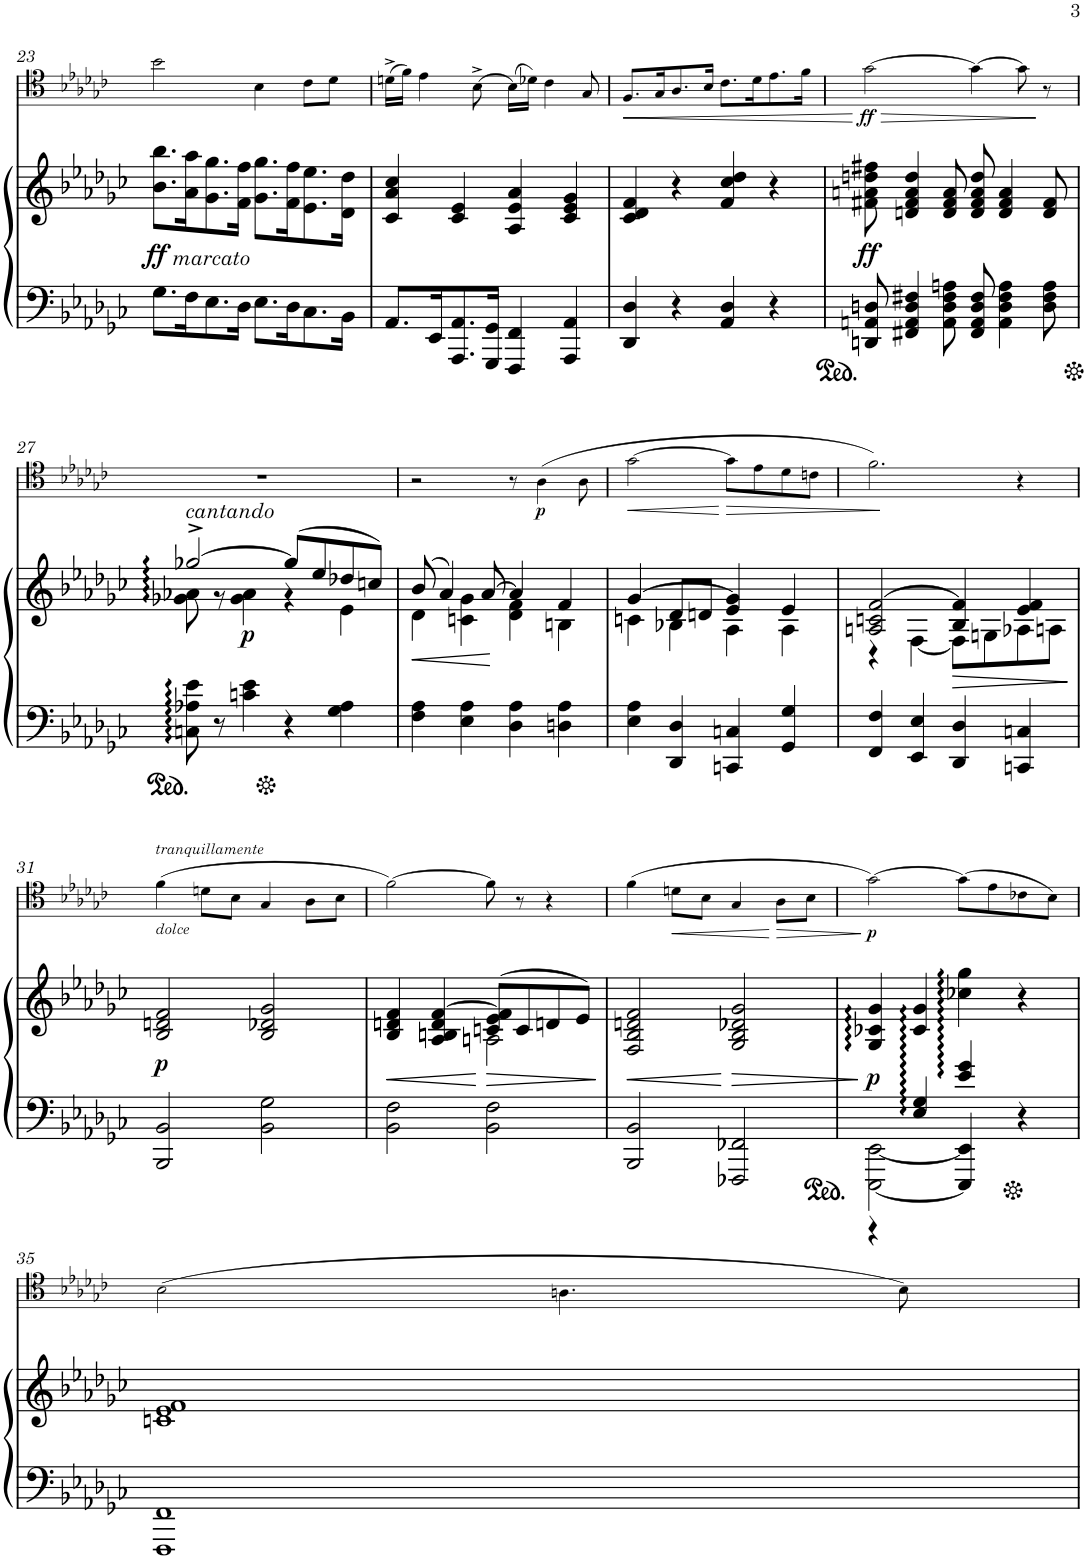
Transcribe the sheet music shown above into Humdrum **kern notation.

**kern	**kern	**dynam	**kern	**dynam
*part2	*part2	*part2	*part1	*part1
*staff3	*staff2	*staff2/3	*staff1	*staff1
*I"Piano	*	*	*I"Trombone	*
*I'Pno	*	*	*I'Trb	*
!!LO:PB:g=z
*clefF4	*clefG2	*	*clefF4	*
*k[b-e-a-d-g-c-]	*k[b-e-a-d-g-c-]	*	*k[b-e-a-d-g-c-]	*
*M4/4	*M4/4	*	*M4/4	*
*met(c)	*met(c)	*	*met(c)	*
=23	=23	=23	=23	=23
!	!LO:TX:b:i:t=marcato	!	!	!
!	!	!LO:DY:b	!	!
8.G-\L	8.b-\ 8.bb-\L	ff	2b-\	.
16F\K	16a-\ 16aa-\K	.	.	.
8.E-\	8.g-\ 8.gg-\	.	.	.
16D-\Jk	16f\ 16ff\Jk	.	.	.
8.E-\L	8.g-\ 8.gg-\L	.	4B-\	.
16D-\K	16f\ 16ff\K	.	.	.
8.C-\	8.e-\ 8.ee-\	.	8c-\L	.
.	.	.	8d-\J	.
16BB-\Jk	16d-\ 16dd-\Jk	.	.	.
=24	=24	=24	=24	=24
8.AA-/L	4c-/ 4a-/ 4cc-/	.	(16dn^\LL	.
.	.	.	16f\JJ)	.
.	.	.	4e-\	.
16EE-/K	.	.	.	.
8.AAA-/ 8.AA-/	4c-/ 4e-/	.	.	.
.	.	.	[8B-^\	.
16GGG-/ 16GG-/Jk	.	.	.	.
4FFF/ 4FF/	4A-/ 4e-/ 4a-/	.	(16B-\LL]	.
.	.	.	16d-X\JJ)	.
.	.	.	4c-\	.
4AAA-/ 4AA-/	4c-/ 4e-/ 4g-/	.	.	.
.	.	.	8G-/	.
=25	=25	=25	=25	=25
!	!	!	!	!LO:HP:b
4DD-/ 4D-/	4c-/ 4d-/ 4f/	.	8.F/L	<
.	.	.	16G-/K	.
4r	4r	.	8.A-/	.
.	.	.	16B-/Jk	.
4AA-/ 4D-/	4f/ 4cc-/ 4dd-/	.	8.c-\L	.
.	.	.	16d-\K	.
4r	4r	.	8.e-\	.
.	.	.	16f\Jk	.
.	.	.	.	[
=26	=26	=26	=26	=26
!	!	!LO:DY:b	!	!LO:HP:b
!	!	!	!	!LO:DY:n=1:b
8DDn/ 8AAn/ 8Dn/	8f#X\ 8an\ 8ddn\ 8ff#X\	ff	[2g-\	> ff
4FF#X/ 4AA/ 4D/ 4F#X/	4dn/ 4f#/ 4a/ 4dd/	.	.	.
8AA\ 8D\ 8F#\ 8An\	8d/ 8f#/ 8a/	.	.	.
8FF#/ 8AA/ 8D/ 8F#/	8d/ 8f#/ 8a/ 8dd/	.	4g-\_	.
4AA\ 4D\ 4F#\ 4A\	4d/ 4f#/ 4a/	.	.	.
.	.	.	8g-\]	.
8D\ 8F#\ 8A\	8d/ 8f#/	.	8r	]
!!LO:LB:g=z
=27	=27	=27	=27	=27
*	*^	*	*	*
!	!LO:TX:a:i:t=cantando	!	!	!	!
8Cn\ 8A-X\ 8e-\	[2gg-X^/	8g-X\ 8a-X\	.	1r	.
8r	.	8r	.	.	.
!	!	!	!LO:DY:b	!	!
4cn\ 4e-\	.	4g-\ 4a-\	p	.	.
4r	(8gg-/L]	4r	.	.	.
.	8ee-/	.	.	.	.
4G-\ 4A-\	8dd-X/	4e-\	.	.	.
.	8ccn/J)	.	.	.	.
=28	=28	=28	=28	=28	=28
!	!	!	!LO:HP:b	!	!
4F\ 4A-\	(8b-/	4d-\	<	2r	.
.	4a-/)	.	.	.	.
4E-\ 4A-\	.	4cn\ 4g-\	.	.	.
.	[8a-/	.	.	.	.
4D-\ 4A-\	4a-/]	4d-\ 4f\	.	8r	.
!	!	!	!	!	!LO:DY:b
.	.	.	.	(4A-\	p
4Dn\ 4A-\	4f/	4Bn\	[	.	.
.	.	.	.	8A-\	.
=29	=29	=29	=29	=29	=29
!	!	!	!	!	!LO:HP:b
4E-\ 4A-\	[4g-/	4cn\	.	[2g-\	<
4DD-/ 4D-/	8d-/L	4B-X\	.	.	.
.	8dn/J	.	.	.	.
!	!	!	!	!	!LO:HP:n=1:b
4CCn/ 4Cn/	4e-/ 4g-/]	4A-\	.	8g-\L]	[ >
.	.	.	.	8e-\	.
4GG-/ 4G-/	4e-/	4A-\	.	8d-\	.
.	.	.	.	8cn\J	.
=30	=30	=30	=30	=30	=30
4FF/ 4F/	2An/ 2cn/ [2f/	4r	.	2.f\)	.
4EE-/ 4E-/	.	[4F\	.	.	.
!	!	!	!LO:HP:b	!	!
4DD-/ 4D-/	4B-/ 4f/]	8F\L]	>	.	.
.	.	8Gn\	.	.	.
4CCn/ 4Cn/	4e-/ 4f/	8A-X\	.	4r	]
.	.	8An\J	.	.	.
*	*v	*v	*	*	*
.	.	]	.	.
!!LO:LB:g=z
=31	=31	=31	=31	=31
!	!	!	!LO:TX:a:i:t=tranquillamente	!
!	!	!	!LO:TX:b:i:t=dolce	!
!	!	!LO:DY:b	!	!
2BBB-/ 2BB-/	2B-/ 2dn/ 2f/	p	(4f\	.
.	.	.	8dn\L	.
.	.	.	8B-\J	.
2BB-\ 2G-\	2B-/ 2d-X/ 2g-/	.	4G-/	.
.	.	.	8A-\L	.
.	.	.	8B-\J	.
=32	=32	=32	=32	=32
!	!	!LO:HP:b	!	!
*	*^	*	*	*
2BB-\ 2F\	4B-/ 4dn/ 4f/	2ryy	<	[2f\)	.
.	4A-/ 4Bn/ 4d/ [4f/	.	.	.	.
!	!	!	!LO:HP:n=1:b	!	!
2BB-\ 2F\	(8cn/ 8e-/ 8f/]L	2An\	[ >	8f\]	.
.	8c/	.	.	8r	.
.	8dn/	.	.	4r	.
.	8e-/J)	.	.	.	.
*	*v	*v	*	*	*
.	.	]	.	.
=33	=33	=33	=33	=33
!	!	!LO:HP:b	!	!
2BBB-/ 2BB-/	2F/ 2B-/ 2dn/ 2f/	<	(4f\	.
!	!	!	!	!LO:HP:b
.	.	.	8dn\L	<
.	.	.	8B-\J	.
!	!	!LO:HP:n=1:b	!	!
2FFF-X/ 2FF-X/	2G-/ 2B-/ 2d-X/ 2g-/	[ >	4G-/	.
!	!	!	!	!LO:HP:n=1:b
.	.	.	8A-\L	[ >
.	.	.	8B-\J	.
.	.	]	.	]
=34	=34	=34	=34	=34
*^	*	*	*	*
!	!	!	!LO:DY:b	!	!LO:DY:b
[2EEE-\ [2EE-\	4r	4G-/ 4c-X/ 4g-/	p	[2g-\)	p
.	4E-/ 4G-/	4c-/ 4g-/	.	.	.
4EEE-/] 4EE-/]	4e-/ 4g-/	4cc-X\ 4gg-\	.	(8g-\L]	.
.	.	.	.	8e-\	.
4r	4ryy	4r	.	8c-X\	.
.	.	.	.	8B-\J)	.
*v	*v	*	*	*	*
!!LO:LB:g=z
=35	=35	=35	=35	=35
1FFF 1FF	1cn 1e- 1f	.	(2B-\	.
.	.	.	4.An\	.
.	.	.	8B-\)	.
=	=	=	=	=
*-	*-	*-	*-	*-
